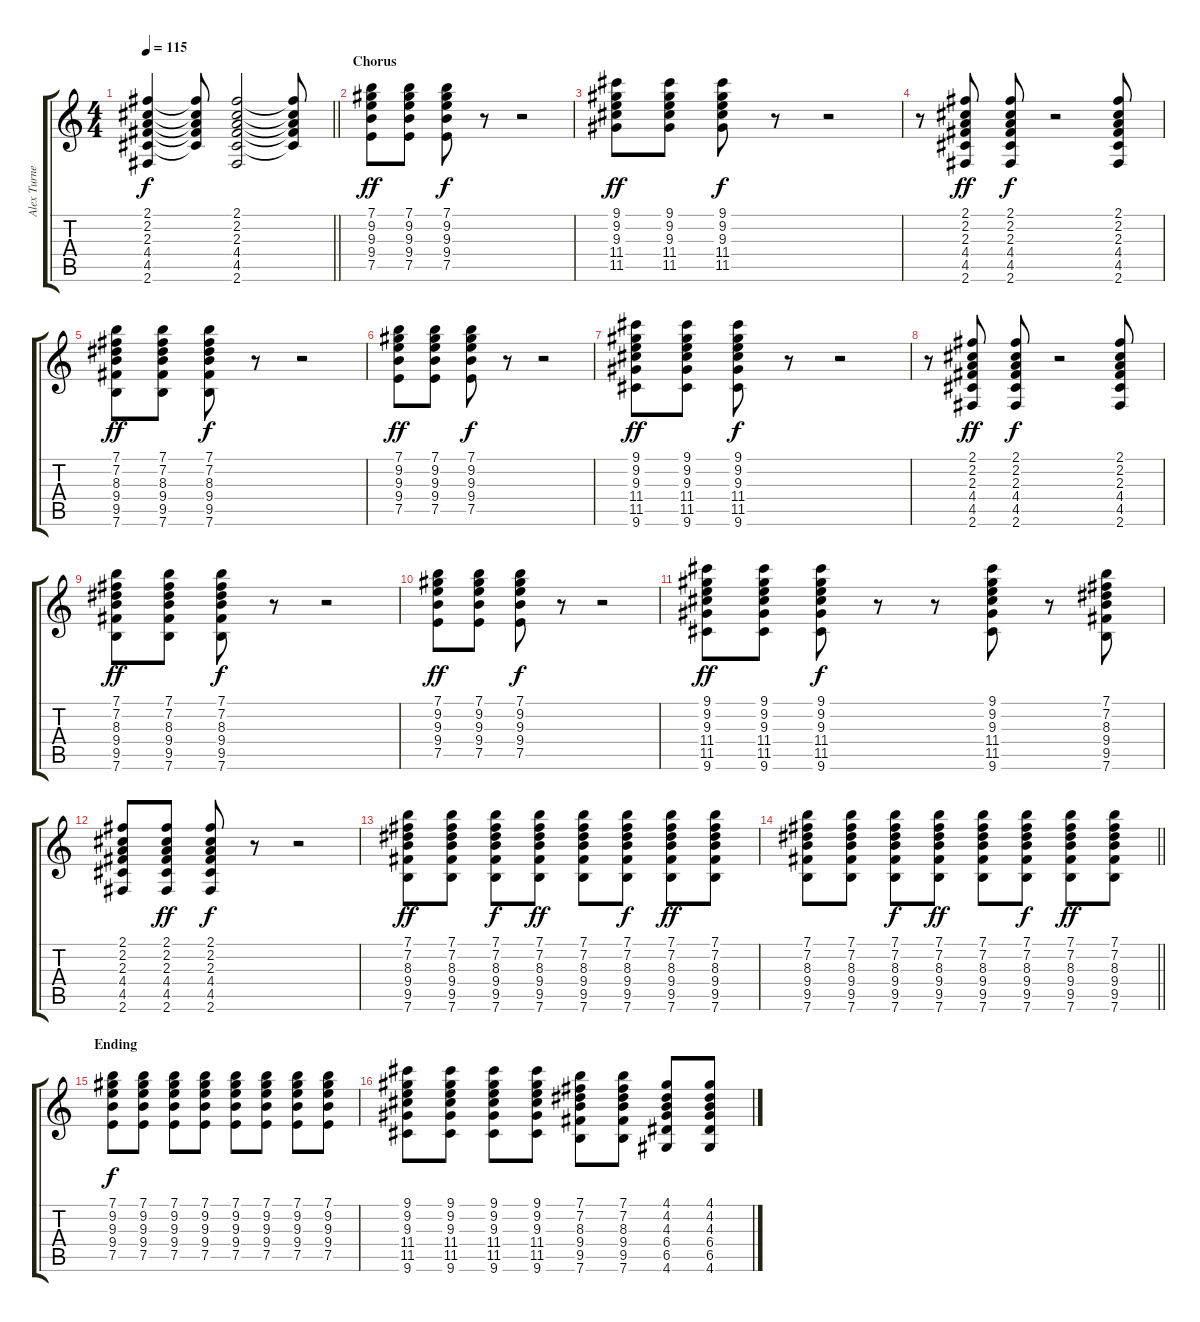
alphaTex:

\track ("Alex Turner" "Alex Turne") {instrument electricguitarclean}
\staff {score tabs}
\tuning (E4 B3 G3 D3 A2 E2) {hide}
\ts (4 4)
\tempo 115
\clef g2
\barLineRight lightlight
\ks c
(2.1 2.2 2.3 4.4 4.5 2.6).4{dy f} (2.1{t} 2.2{t} 2.3{t} 4.4{t} 4.5{t}).8 (2.1 2.2 2.3 4.4 4.5 2.6).2 (2.1{t} 2.2{t} 2.3{t} 4.4{t} 4.5{t}).8 |
\section ("" "Chorus")
(7.1 9.2 9.3 9.4 7.5).8{dy ff} (7.1 9.2 9.3 9.4 7.5).8 (7.1 9.2 9.3 9.4 7.5).8{dy f} r.8 r.2 |
(9.1 9.2 9.3 11.4 11.5).8{dy ff} (9.1 9.2 9.3 11.4 11.5).8 (9.1 9.2 9.3 11.4 11.5).8{dy f} r.8 r.2 |
r.8 (2.1 2.2 2.3 4.4 4.5 2.6).8{dy ff} (2.1 2.2 2.3 4.4 4.5 2.6).8{dy f} r.2 (2.1 2.2 2.3 4.4 4.5 2.6).8 |
(7.1 7.2 8.3 9.4 9.5 7.6).8{dy ff} (7.1 7.2 8.3 9.4 9.5 7.6).8 (7.1 7.2 8.3 9.4 9.5 7.6).8{dy f} r.8 r.2 |
(7.1 9.2 9.3 9.4 7.5).8{dy ff} (7.1 9.2 9.3 9.4 7.5).8 (7.1 9.2 9.3 9.4 7.5).8{dy f} r.8 r.2 |
(9.1 9.2 9.3 11.4 11.5 9.6).8{dy ff} (9.1 9.2 9.3 11.4 11.5 9.6).8 (9.1 9.2 9.3 11.4 11.5 9.6).8{dy f} r.8 r.2 |
r.8 (2.1 2.2 2.3 4.4 4.5 2.6).8{dy ff} (2.1 2.2 2.3 4.4 4.5 2.6).8{dy f} r.2 (2.1 2.2 2.3 4.4 4.5 2.6).8 |
(7.1 7.2 8.3 9.4 9.5 7.6).8{dy ff} (7.1 7.2 8.3 9.4 9.5 7.6).8 (7.1 7.2 8.3 9.4 9.5 7.6).8{dy f} r.8 r.2 |
(7.1 9.2 9.3 9.4 7.5).8{dy ff} (7.1 9.2 9.3 9.4 7.5).8 (7.1 9.2 9.3 9.4 7.5).8{dy f} r.8 r.2 |
(9.1 9.2 9.3 11.4 11.5 9.6).8{dy ff} (9.1 9.2 9.3 11.4 11.5 9.6).8 (9.1 9.2 9.3 11.4 11.5 9.6).8{dy f} r.8 r.8 (9.1 9.2 9.3 11.4 11.5 9.6).8 r.8 (7.1 7.2 8.3 9.4 9.5 7.6).8 |
(2.1 2.2 2.3 4.4 4.5 2.6).8 (2.1 2.2 2.3 4.4 4.5 2.6).8{dy ff} (2.1 2.2 2.3 4.4 4.5 2.6).8{dy f} r.8 r.2 |
(7.1 7.2 8.3 9.4 9.5 7.6).8{dy ff} (7.1 7.2 8.3 9.4 9.5 7.6).8 (7.1 7.2 8.3 9.4 9.5 7.6).8{dy f} (7.1 7.2 8.3 9.4 9.5 7.6).8{dy ff} (7.1 7.2 8.3 9.4 9.5 7.6).8 (7.1 7.2 8.3 9.4 9.5 7.6).8{dy f} (7.1 7.2 8.3 9.4 9.5 7.6).8{dy ff} (7.1 7.2 8.3 9.4 9.5 7.6).8 |
\barLineRight lightlight
(7.1 7.2 8.3 9.4 9.5 7.6).8 (7.1 7.2 8.3 9.4 9.5 7.6).8 (7.1 7.2 8.3 9.4 9.5 7.6).8{dy f} (7.1 7.2 8.3 9.4 9.5 7.6).8{dy ff} (7.1 7.2 8.3 9.4 9.5 7.6).8 (7.1 7.2 8.3 9.4 9.5 7.6).8{dy f} (7.1 7.2 8.3 9.4 9.5 7.6).8{dy ff} (7.1 7.2 8.3 9.4 9.5 7.6).8 |
\section ("" "Ending")
(7.1 9.2 9.3 9.4 7.5).8{dy f} (7.1 9.2 9.3 9.4 7.5).8 (7.1 9.2 9.3 9.4 7.5).8 (7.1 9.2 9.3 9.4 7.5).8 (7.1 9.2 9.3 9.4 7.5).8 (7.1 9.2 9.3 9.4 7.5).8 (7.1 9.2 9.3 9.4 7.5).8 (7.1 9.2 9.3 9.4 7.5).8 |
(9.1 9.2 9.3 11.4 11.5 9.6).8 (9.1 9.2 9.3 11.4 11.5 9.6).8 (9.1 9.2 9.3 11.4 11.5 9.6).8 (9.1 9.2 9.3 11.4 11.5 9.6).8 (7.1 7.2 8.3 9.4 9.5 7.6).8 (7.1 7.2 8.3 9.4 9.5 7.6).8 (4.1 4.2 4.3 6.4 6.5 4.6).8 (4.1 4.2 4.3 6.4 6.5 4.6).8
